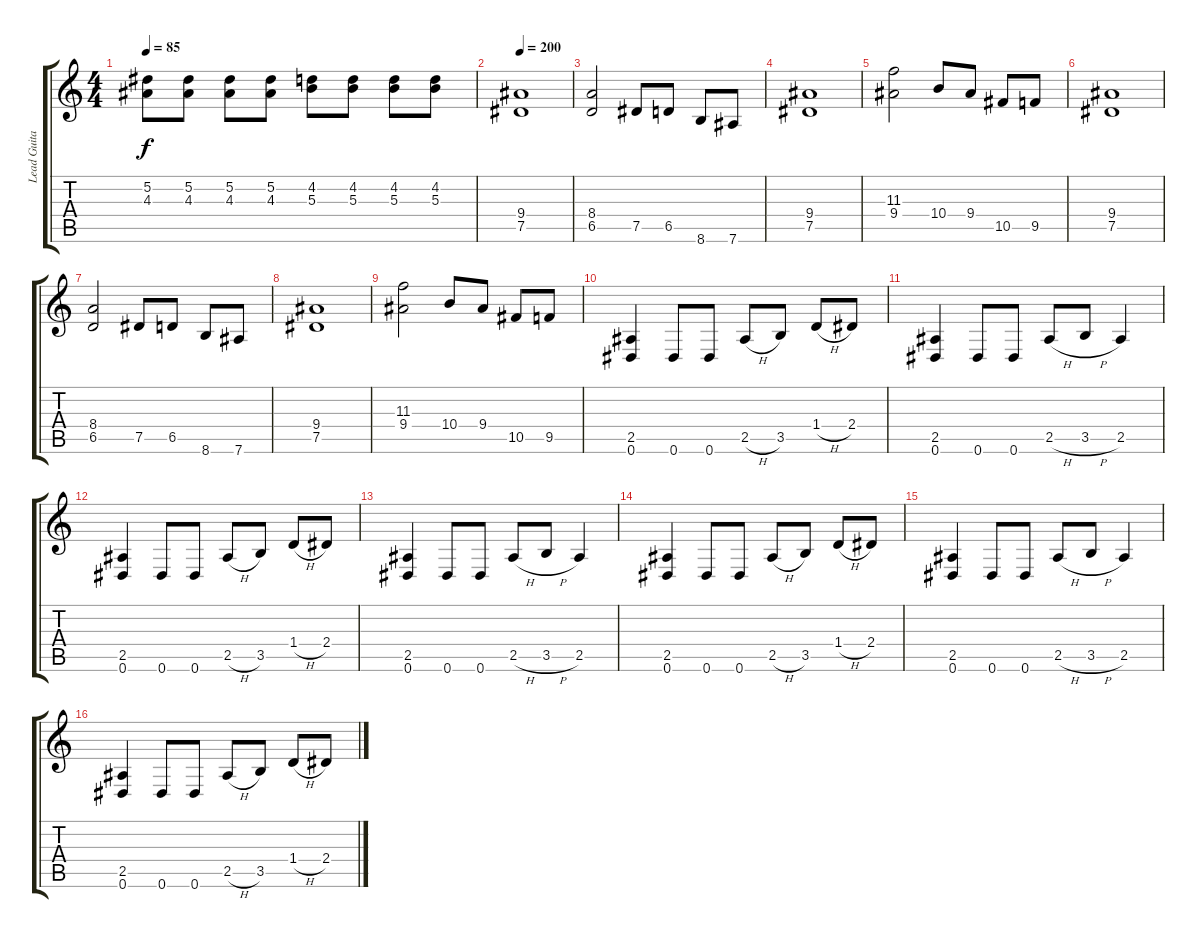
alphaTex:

\track ("Lead Guitar" "Lead Guita") {instrument distortionguitar}
\staff {score tabs}
\tuning (Eb4 Bb3 Gb3 Db3 Ab2 Eb2) {hide}
\ts (4 4)
\tempo 85
\clef g2
\ks c
(5.2 4.3).8{dy f instrument distortionguitar} (5.2 4.3).8 (5.2 4.3).8 (5.2 4.3).8 (4.2 5.3).8 (4.2 5.3).8 (4.2 5.3).8 (4.2 5.3).8 |
\tempo 200
(9.4 7.5).1 |
(8.4 6.5).2 7.5.8 6.5.8 8.6.8 7.6.8 |
(9.4 7.5).1 |
(11.3 9.4).2 10.4.8 9.4.8 10.5.8 9.5.8 |
(9.4 7.5).1 |
(8.4 6.5).2 7.5.8 6.5.8 8.6.8 7.6.8 |
(9.4 7.5).1 |
(11.3 9.4).2 10.4.8 9.4.8 10.5.8 9.5.8 |
(2.5 0.6).4 0.6.8 0.6.8 2.5{h}.8 3.5.8 1.4{h}.8 2.4.8 |
(2.5 0.6).4 0.6.8 0.6.8 2.5{h}.8 3.5{h}.8 2.5.4 |
(2.5 0.6).4 0.6.8 0.6.8 2.5{h}.8 3.5.8 1.4{h}.8 2.4.8 |
(2.5 0.6).4 0.6.8 0.6.8 2.5{h}.8 3.5{h}.8 2.5.4 |
(2.5 0.6).4 0.6.8 0.6.8 2.5{h}.8 3.5.8 1.4{h}.8 2.4.8 |
(2.5 0.6).4 0.6.8 0.6.8 2.5{h}.8 3.5{h}.8 2.5.4 |
(2.5 0.6).4 0.6.8 0.6.8 2.5{h}.8 3.5.8 1.4{h}.8 2.4.8
